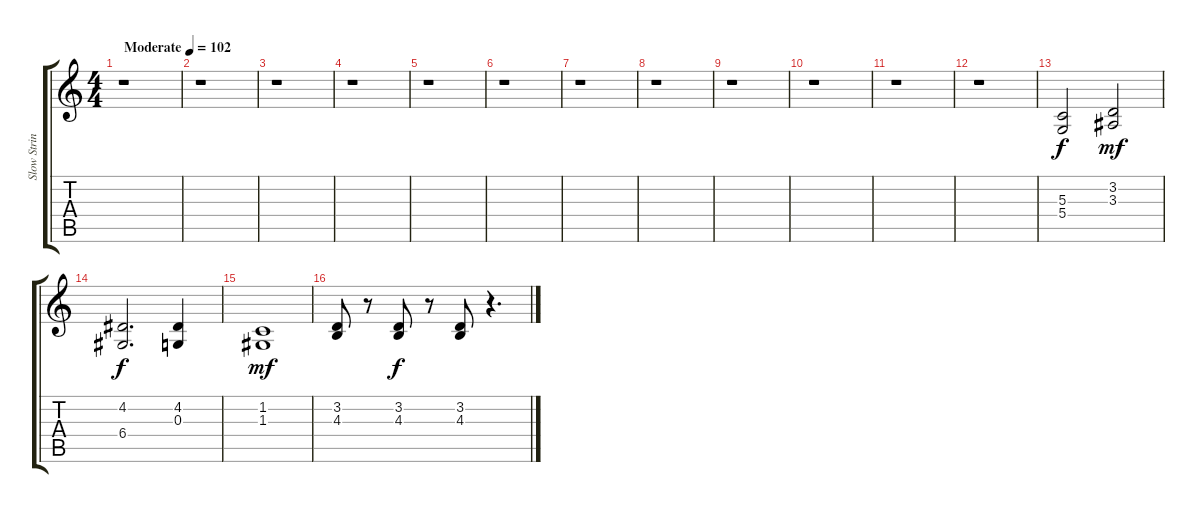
\track ("Slow Strings" "Slow Strin") {instrument stringensemble2}
\staff {score tabs}
\tuning (E4 B3 G3 D3 A2 E2) {hide}
\ts (4 4)
\tempo (102 "Moderate")
\clef g2
\ks c
r.1{dy f instrument stringensemble2} |
r.1 |
r.1 |
r.1 |
r.1 |
r.1 |
r.1 |
r.1 |
r.1 |
r.1 |
r.1 |
r.1 |
(5.3 5.4).2{instrument stringensemble2} (3.2 3.3).2{dy mf} |
(4.2 6.4).2{d dy f} (4.2 0.3).4 |
(1.2 1.3).1{dy mf} |
(3.2 4.3).8 r.8 (3.2 4.3).8{dy f} r.8 (3.2 4.3).8 r.4{d}
